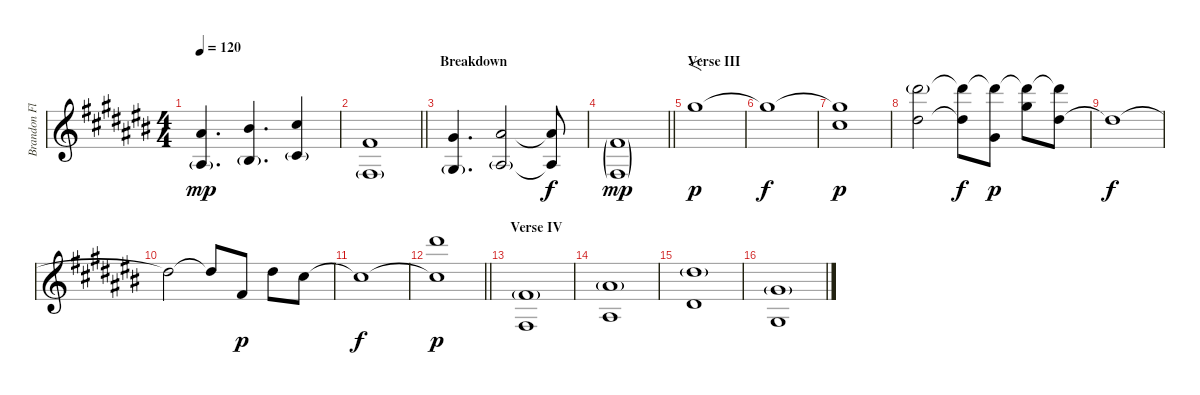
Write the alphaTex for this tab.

\track ("Brandon Flowers' synth" "Brandon Fl") {instrument synthstrings1}
\staff {score}
\tuning (E4 B3 G3 D3 A2 E2) {hide}
\ts (4 4)
\tempo 120
\clef g2
\ks c#
(6.1 8.4{g}).4{d dy mp} (8.1 10.4{g}).4{d} (9.1 11.4{g}).4 |
\barLineRight lightlight
(11.3 9.5{g}).1 |
\section ("" "Breakdown")
(9.2 11.5{g}).4{d} (6.1 8.4{g}).2 (6.1{t} 8.4{t}).8{dy f} |
\barLineRight lightlight
(7.2{g} 9.5{g}).1{dy mp} |
\section ("" "Verse III")
16.1.1{f dy p} |
16.1{t}.1{dy f volume 0} |
(16.1{t} 14.2).1{dy p volume 13} |
(23.1{g} 20.3).2 (23.1{t} 20.3{t}).8{dy f} (23.1{t} 23.5).8{dy p} (23.1{t} 21.2).8 (23.1{t} 20.3).8 |
20.3{t}.1{dy f} |
20.3{t}.2 20.3{t}.8 2.1.8{dy p} 11.1.8 9.1.8 |
9.1{t}.1{dy f} |
\barLineRight lightlight
(9.1{t} 28.2).1{dy p} |
\section ("" "Verse IV")
(16.4{g} 14.6).1 |
(15.3{g} 13.5).1 |
(11.1{g} 13.4).1 |
(13.3{g} 11.5).1
